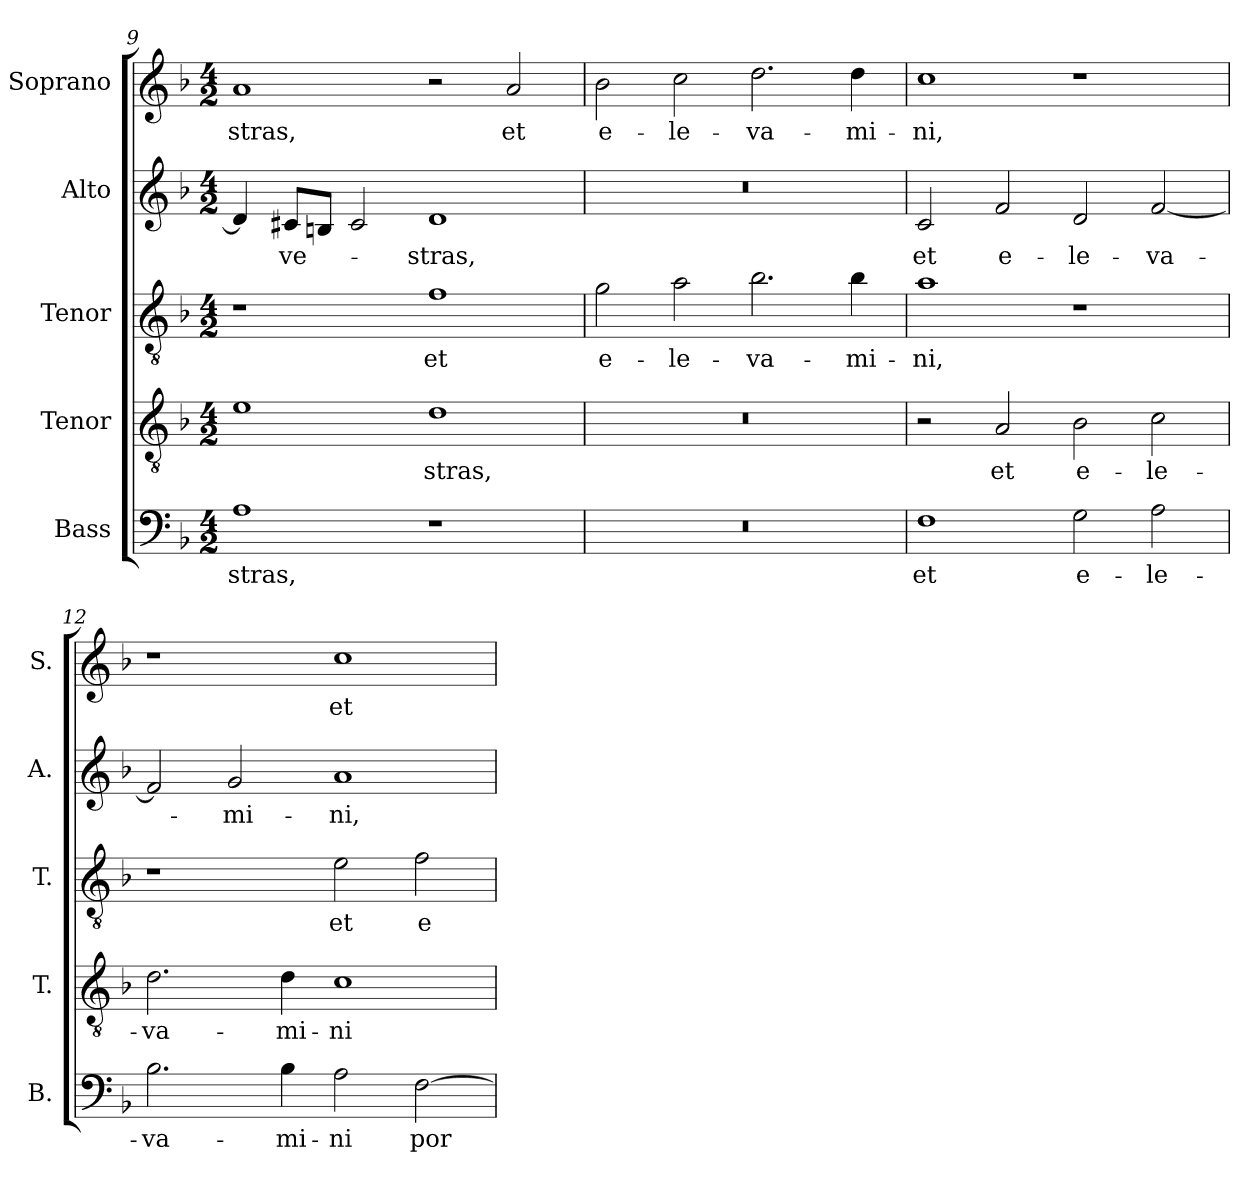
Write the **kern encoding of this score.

**kern	**text	**kern	**text	**kern	**text	**kern	**text	**kern	**text
*part5	*part5	*part4	*part4	*part3	*part3	*part2	*part2	*part1	*part1
*staff5	*staff5	*staff4	*staff4	*staff3	*staff3	*staff2	*staff2	*staff1	*staff1
*I"Bass	*	*I"Tenor	*	*I"Tenor	*	*I"Alto	*	*I"Soprano	*
*I'B.	*	*I'T.	*	*I'T.	*	*I'A.	*	*I'S.	*
*clefF4	*	*clefGv2	*	*clefGv2	*	*clefG2	*	*clefG2	*
*	*	*ITrd7c12	*	*ITrd7c12	*	*	*	*	*
*k[b-]	*	*k[b-]	*	*k[b-]	*	*k[b-]	*	*k[b-]	*
*F:	*	*F:	*	*F:	*	*F:	*	*F:	*
*M4/2	*	*M4/2	*	*M4/2	*	*M4/2	*	*M4/2	*
=9	=9	=9	=9	=9	=9	=9	=9	=9	=9
!	!LO:LY:b:color=#000000	!	!	!	!	!	!	!	!
!	!	!	!	!	!	!	!	!	!LO:LY:b:color=#000000
1Ai	-stras,	1Ei	.	1r	.	4di/]	.	1ai	-stras,
!	!	!	!	!	!	!	!LO:LY:b:color=#000000	!	!
.	.	.	.	.	.	8c#Xi/L	ve-	.	.
.	.	.	.	.	.	8Bni/J	.	.	.
.	.	.	.	.	.	2c#i/	.	.	.
!	!	!	!LO:LY:b:color=#000000	!	!	!	!	!	!
!	!	!	!	!	!LO:LY:b:color=#000000	!	!	!	!
!	!	!	!	!	!	!	!LO:LY:b:color=#000000	!	!
1r	.	1Di	-stras,	1Fi	et	1di	-stras,	2r	.
!	!	!	!	!	!	!	!	!	!LO:LY:b:color=#000000
.	.	.	.	.	.	.	.	2ai/	et
=10	=10	=10	=10	=10	=10	=10	=10	=10	=10
!LO:N:vis=1	!	!LO:N:vis=1	!	!	!	!	!	!	!
!	!	!	!	!	!LO:LY:b:color=#000000	!LO:N:vis=1	!	!	!
!	!	!	!	!	!	!	!	!	!LO:LY:b:color=#000000
0r	.	0r	.	2Gi\	e-	0r	.	2b-i\	e-
!	!	!	!	!	!LO:LY:b:color=#000000	!	!	!	!
!	!	!	!	!	!	!	!	!	!LO:LY:b:color=#000000
.	.	.	.	2Ai\	-le-	.	.	2cci\	-le-
!	!	!	!	!	!LO:LY:b:color=#000000	!	!	!	!
!	!	!	!	!	!	!	!	!	!LO:LY:b:color=#000000
.	.	.	.	2.B-i\	-va-	.	.	2.ddi\	-va-
!	!	!	!	!	!LO:LY:b:color=#000000	!	!	!	!
!	!	!	!	!	!	!	!	!	!LO:LY:b:color=#000000
.	.	.	.	4B-i\	-mi-	.	.	4ddi\	-mi-
!!LO:LB:g=z
=11	=11	=11	=11	=11	=11	=11	=11	=11	=11
!	!LO:LY:b:color=#000000	!	!	!	!	!	!	!	!
!	!	!	!	!	!LO:LY:b:color=#000000	!	!	!	!
!	!	!	!	!	!	!	!LO:LY:b:color=#000000	!	!
!	!	!	!	!	!	!	!	!	!LO:LY:b:color=#000000
1Fi	et	2r	.	1Ai	-ni,	2ci/	et	1cci	-ni,
!	!	!	!LO:LY:b:color=#000000	!	!	!	!	!	!
!	!	!	!	!	!	!	!LO:LY:b:color=#000000	!	!
.	.	2AAi/	et	.	.	2fi/	e-	.	.
!	!LO:LY:b:color=#000000	!	!	!	!	!	!	!	!
!	!	!	!LO:LY:b:color=#000000	!	!	!	!	!	!
!	!	!	!	!	!	!	!LO:LY:b:color=#000000	!	!
2Gi\	e-	2BB-i\	e-	1r	.	2di/	-le-	1r	.
!	!LO:LY:b:color=#000000	!	!	!	!	!	!	!	!
!	!	!	!LO:LY:b:color=#000000	!	!	!	!	!	!
!	!	!	!	!	!	!	!LO:LY:b:color=#000000	!	!
2Ai\	-le-	2Ci\	-le-	.	.	[2fi/	-va-	.	.
=12	=12	=12	=12	=12	=12	=12	=12	=12	=12
!	!LO:LY:b:color=#000000	!	!	!	!	!	!	!	!
!	!	!	!LO:LY:b:color=#000000	!	!	!	!	!	!
2.B-i\	-va-	2.Di\	-va-	1r	.	2fi/]	.	1r	.
!	!	!	!	!	!	!	!LO:LY:b:color=#000000	!	!
.	.	.	.	.	.	2gi/	-mi-	.	.
!	!LO:LY:b:color=#000000	!	!	!	!	!	!	!	!
!	!	!	!LO:LY:b:color=#000000	!	!	!	!	!	!
4B-i\	-mi-	4Di\	-mi-	.	.	.	.	.	.
!	!LO:LY:b:color=#000000	!	!	!	!	!	!	!	!
!	!	!	!LO:LY:b:color=#000000	!	!	!	!	!	!
!	!	!	!	!	!LO:LY:b:color=#000000	!	!	!	!
!	!	!	!	!	!	!	!LO:LY:b:color=#000000	!	!
!	!	!	!	!	!	!	!	!	!LO:LY:b:color=#000000
2Ai\	-ni	1Ci	-ni	2Ei\	et	1ai	-ni,	1cci	et
!	!LO:LY:b:color=#000000	!	!	!	!	!	!	!	!
!	!	!	!	!	!LO:LY:b:color=#000000	!	!	!	!
[2Fi\	por-	.	.	2Fi\	e-	.	.	.	.
=	=	=	=	=	=	=	=	=	=
*-	*-	*-	*-	*-	*-	*-	*-	*-	*-
